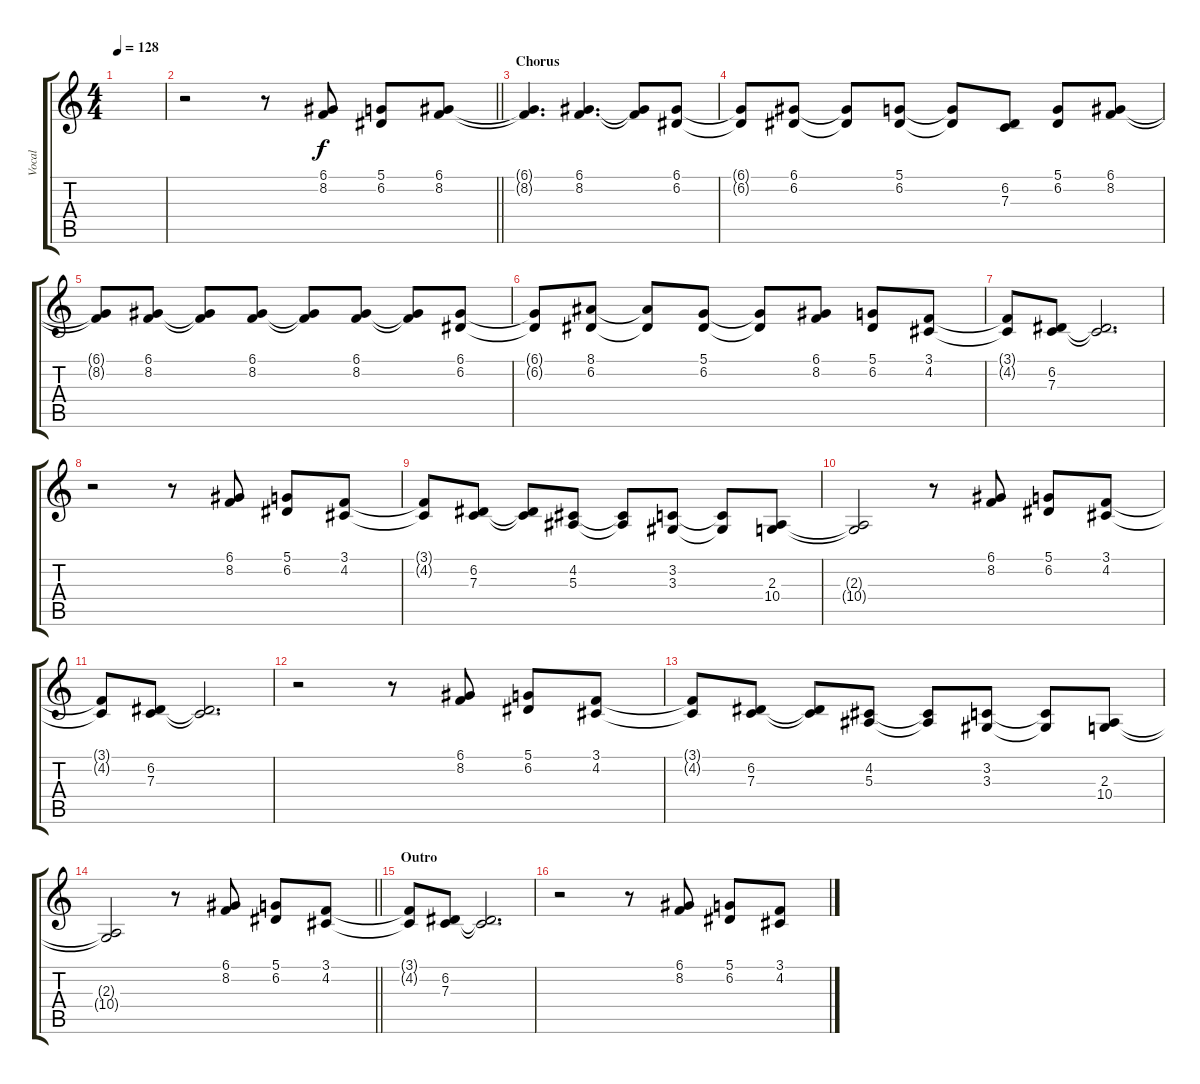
\track ("Vocal" "Vocal") {instrument lead6voice}
\staff {score tabs}
\tuning (D4 A3 F3 C3 G2 C2) {hide}
\ts (4 4)
\tempo 128
\clef g2
\ks c
|
\barLineRight lightlight
r.2 r.8 (6.1 8.2).8 (5.1 6.2).8 (6.1 8.2).8 |
\section ("" "Chorus")
(6.1{t} 8.2{t}).4{d} (6.1 8.2).4{d} (6.1{t} 8.2{t}).8 (6.1 6.2).8 |
(6.1{t} 6.2{t}).8 (6.1 6.2).8 (6.1{t} 6.2{t}).8 (5.1 6.2).8 (5.1{t} 6.2{t}).8 (6.2 7.3).8 (5.1 6.2).8 (6.1 8.2).8 |
(6.1{t} 8.2{t}).8 (6.1 8.2).8 (6.1{t} 8.2{t}).8 (6.1 8.2).8 (6.1{t} 8.2{t}).8 (6.1 8.2).8 (6.1{t} 8.2{t}).8 (6.1 6.2).8 |
(6.1{t} 6.2{t}).8 (8.1 6.2).8 (8.1{t} 6.2{t}).8 (5.1 6.2).8 (5.1{t} 6.2{t}).8 (6.1 8.2).8 (5.1 6.2).8 (3.1 4.2).8 |
(3.1{t} 4.2{t}).8 (6.2 7.3).8 (6.2{t} 7.3{t}).2{d} |
r.2 r.8 (6.1 8.2).8 (5.1 6.2).8 (3.1 4.2).8 |
(3.1{t} 4.2{t}).8 (6.2 7.3).8 (6.2{t} 7.3{t}).8 (4.2 5.3).8 (4.2{t} 5.3{t}).8 (3.2 3.3).8 (3.2{t} 3.3{t}).8 (2.3 10.4).8 |
(2.3{t} 10.4{t}).2 r.8 (6.1 8.2).8 (5.1 6.2).8 (3.1 4.2).8 |
(3.1{t} 4.2{t}).8 (6.2 7.3).8 (6.2{t} 7.3{t}).2{d} |
r.2 r.8 (6.1 8.2).8 (5.1 6.2).8 (3.1 4.2).8 |
(3.1{t} 4.2{t}).8 (6.2 7.3).8 (6.2{t} 7.3{t}).8 (4.2 5.3).8 (4.2{t} 5.3{t}).8 (3.2 3.3).8 (3.2{t} 3.3{t}).8 (2.3 10.4).8 |
\barLineRight lightlight
(2.3{t} 10.4{t}).2 r.8 (6.1 8.2).8 (5.1 6.2).8 (3.1 4.2).8 |
\section ("" "Outro")
(3.1{t} 4.2{t}).8 (6.2 7.3).8 (6.2{t} 7.3{t}).2{d} |
r.2 r.8 (6.1 8.2).8 (5.1 6.2).8 (3.1 4.2).8
